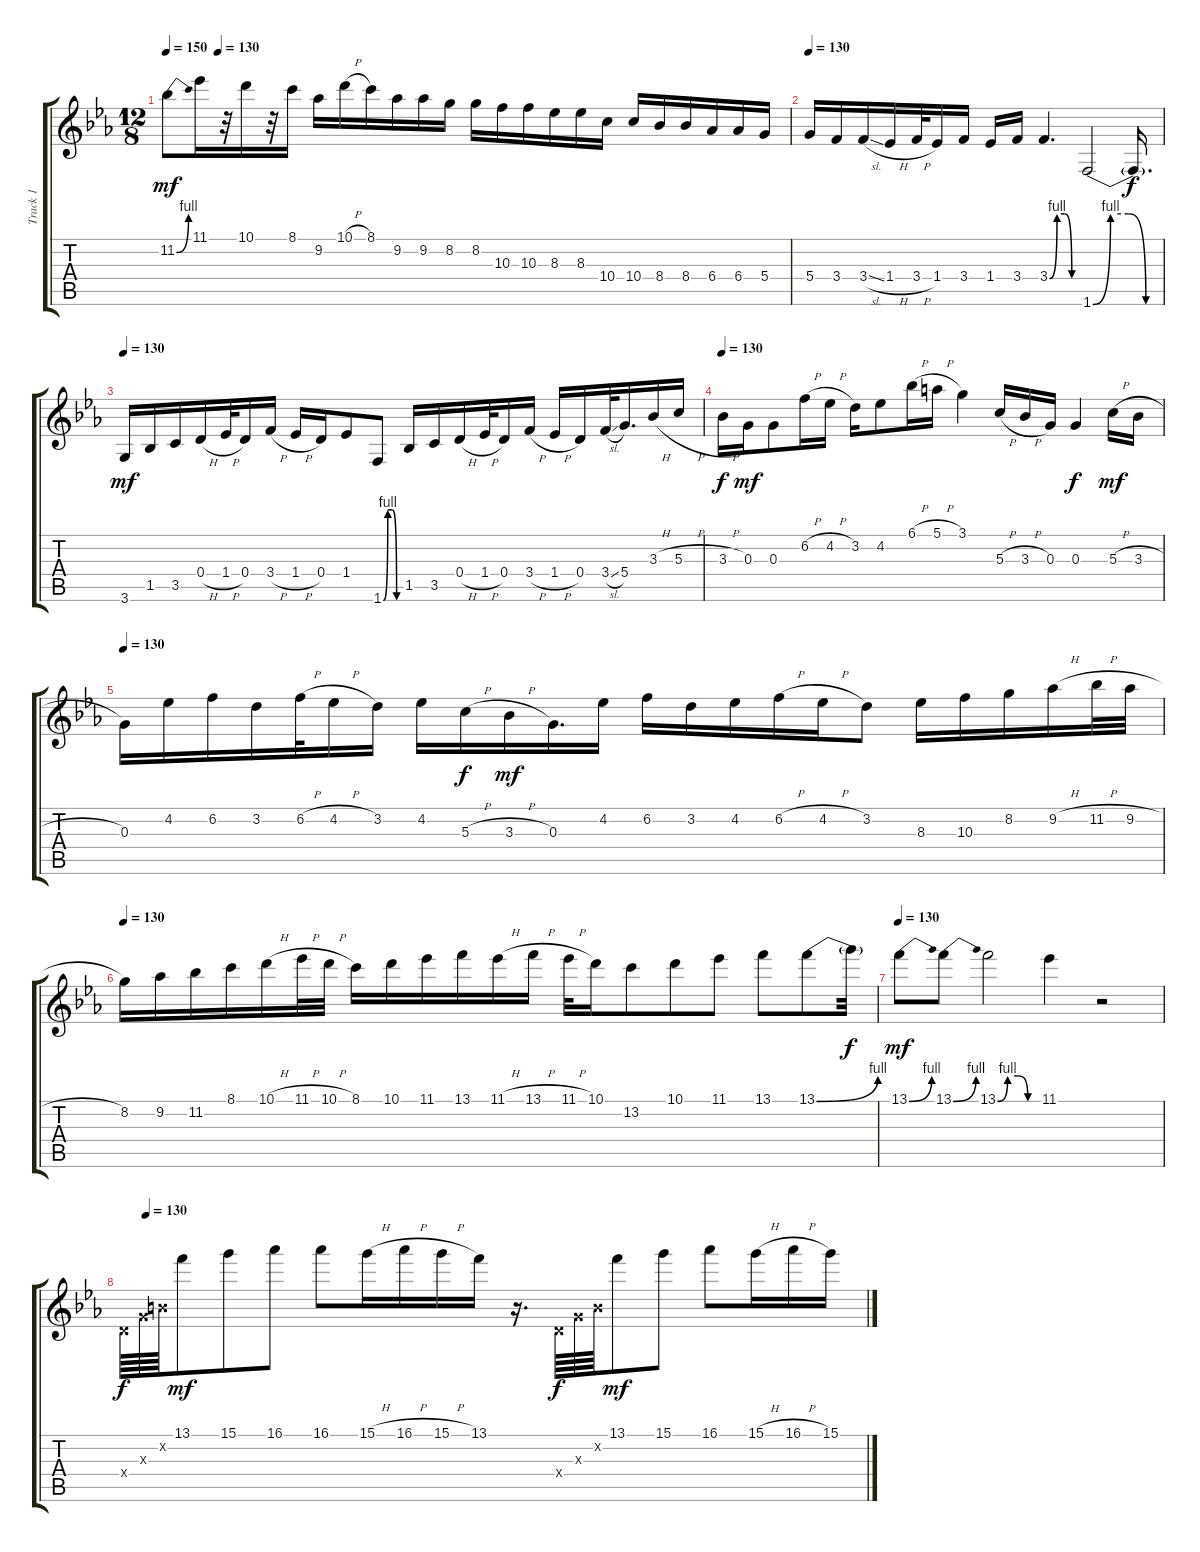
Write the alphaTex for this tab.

\track ("Track 1" "Track 1") {instrument overdrivenguitar}
\staff {score tabs}
\tuning (E4 B3 G3 D3 A2 E2) {hide}
\ts (12 8)
\tempo 150
\tempo (130 0.08333333333333333)
\clef g2
\ks cminor
11.2{be (bend 0 0 60 4)}.8{dy mf} 11.1.16 r.32 10.1.16 r.32 8.1.16 9.2.16 10.1{h}.16 8.1.16 9.2.16 9.2.16 8.2.16 8.2.16 10.3.16 10.3.16 8.3.16 8.3.16 10.4.16 10.4.16 8.4.16 8.4.16 6.4.16 6.4.16 5.4.16 |
\tempo 130
5.4.16 3.4.16 3.4{sl}.16 1.4{h}.16 3.4{h}.32 1.4.16 3.4.16 1.4.16 3.4.16 3.4{be (custom 0 0 15 4 30 4 45 0 60 0)}.4{d} 1.6{be (custom 0 0 15 4 30 4 45 0 60 0)}.2 1.6{t}.16{d dy f} |
\tempo 130
3.6.16{dy mf} 1.5.16 3.5.16 0.4{h}.16 1.4{h}.32 0.4.16 3.4{h}.16 1.4{h}.16 0.4.16 1.4.8 1.6{be (custom 0 0 15 4 30 4 45 0 60 0)}.8 1.5.16 3.5.16 0.4{h}.16 1.4{h}.32 0.4.16 3.4{h}.16 1.4{h}.16 0.4.16 3.4{sl}.32 5.4.16{d} 3.3{h}.16 5.3{h}.16 |
\tempo 130
3.3{h}.16{dy f} 0.3.16{dy mf} 0.3.8 6.2{h}.16 4.2{h}.16 3.2.16 4.2.8 6.1{h}.16 5.1{h}.16 3.1.4 5.3{h}.16 3.3{h}.16 0.3.16 0.3.4{dy f} 5.3{h}.16{dy mf} 3.3{h}.16 |
\tempo 130
0.3.16 4.2.16 6.2.16 3.2.16 6.2{h}.32 4.2{h}.16 3.2.16 4.2.16 5.3{h}.16{dy f} 3.3{h}.16{dy mf} 0.3.16{d} 4.2.16 6.2.16 3.2.16 4.2.16 6.2{h}.16 4.2{h}.16 3.2.8 8.3.16 10.3.16 8.2.16 9.2{h}.16 11.2{h}.32 9.2{h}.32 |
\tempo 130
8.2.16 9.2.16 11.2.16 8.1.16 10.1{h}.16 11.1{h}.32 10.1{h}.32 8.1.16 10.1.16 11.1.16 13.1.16 11.1{h}.16 13.1{h}.16 11.1{h}.32 10.1.16 13.2.8 10.1.8 11.1.8 13.1.8 13.1{be (bend 0 0 60 4)}.8 13.1{t}.32{dy f} |
\tempo 130
13.1{be (bend 0 0 60 4)}.8{dy mf} 13.1{be (bend 0 0 60 4)}.8 13.1{be (custom 0 0 15 4 30 4 45 0 60 0)}.2 11.1.4 r.2 |
\tempo (130 0.03125)
0.4{x}.64{dy f} 0.3{x}.64 0.2{x}.64 13.1.8{dy mf} 15.1.8 16.1.8 16.1.8 15.1{h}.16 16.1{h}.16 15.1{h}.16 13.1.16 r.16{d} 0.4{x}.64{dy f} 0.3{x}.64 0.2{x}.64 13.1.8{dy mf} 15.1.8 16.1.8 15.1{h}.16 16.1{h}.16 15.1{h}.16
